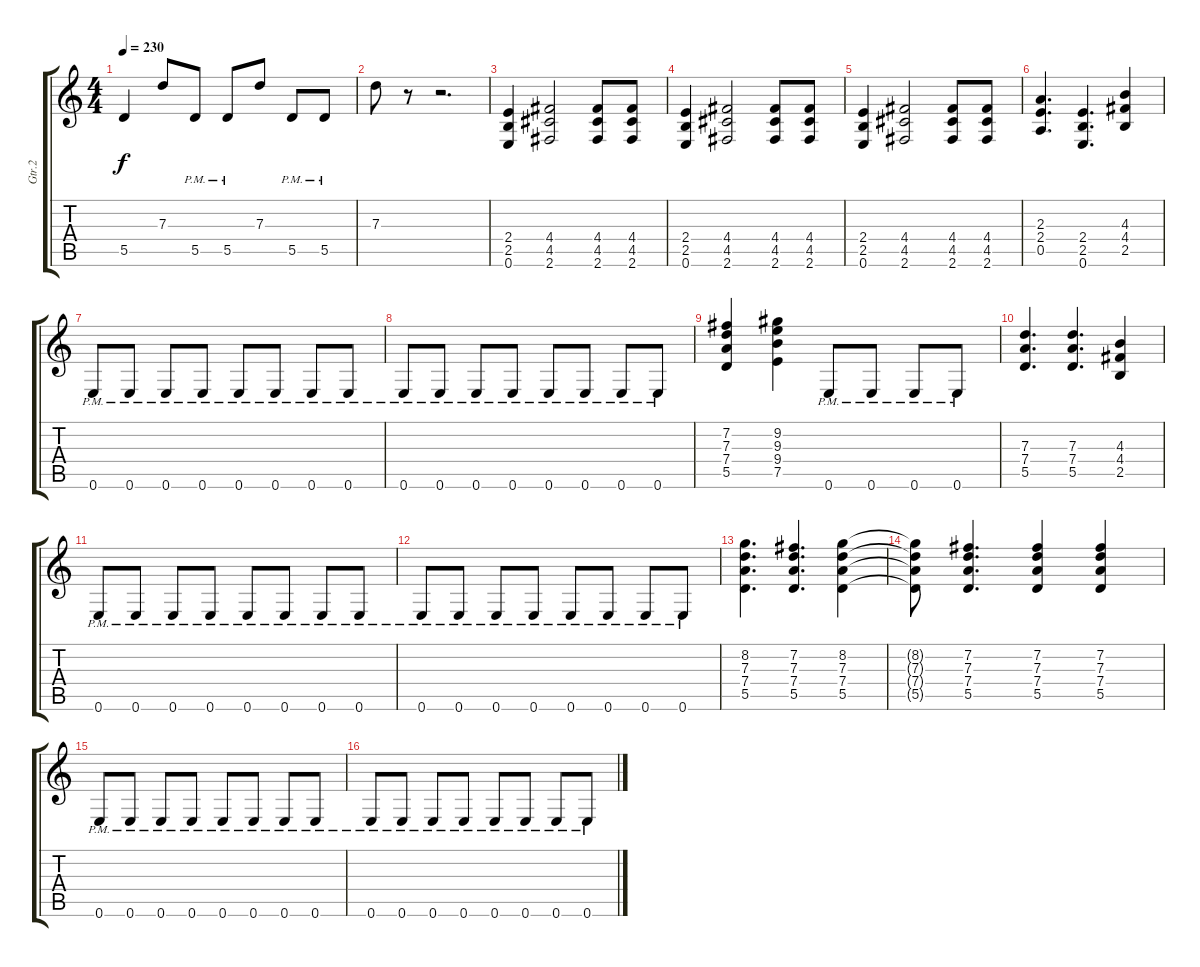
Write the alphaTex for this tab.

\track ("Gtr.2" "Gtr.2") {instrument distortionguitar}
\staff {score tabs}
\tuning (E4 B3 G3 D3 A2 E2) {hide}
\ts (4 4)
\tempo 230
\clef g2
\ks c
5.5.4{dy f} 7.3.8 5.5{pm}.8 5.5{pm}.8 7.3.8 5.5{pm}.8 5.5{pm}.8 |
7.3.8 r.8 r.2{d} |
(2.4 2.5 0.6).4 (4.4 4.5 2.6).2 (4.4 4.5 2.6).8 (4.4 4.5 2.6).8 |
(2.4 2.5 0.6).4 (4.4 4.5 2.6).2 (4.4 4.5 2.6).8 (4.4 4.5 2.6).8 |
(2.4 2.5 0.6).4 (4.4 4.5 2.6).2 (4.4 4.5 2.6).8 (4.4 4.5 2.6).8 |
(2.3 2.4 0.5).4{d} (2.4 2.5 0.6).4{d} (4.3 4.4 2.5).4 |
0.6{pm}.8 0.6{pm}.8 0.6{pm}.8 0.6{pm}.8 0.6{pm}.8 0.6{pm}.8 0.6{pm}.8 0.6{pm}.8 |
0.6{pm}.8 0.6{pm}.8 0.6{pm}.8 0.6{pm}.8 0.6{pm}.8 0.6{pm}.8 0.6{pm}.8 0.6{pm}.8 |
(7.2 7.3 7.4 5.5).4 (9.2 9.3 9.4 7.5).4 0.6{pm}.8 0.6{pm}.8 0.6{pm}.8 0.6{pm}.8 |
(7.3 7.4 5.5).4{d} (7.3 7.4 5.5).4{d} (4.3 4.4 2.5).4 |
0.6{pm}.8 0.6{pm}.8 0.6{pm}.8 0.6{pm}.8 0.6{pm}.8 0.6{pm}.8 0.6{pm}.8 0.6{pm}.8 |
0.6{pm}.8 0.6{pm}.8 0.6{pm}.8 0.6{pm}.8 0.6{pm}.8 0.6{pm}.8 0.6{pm}.8 0.6{pm}.8 |
(8.2 7.3 7.4 5.5).4{d} (7.2 7.3 7.4 5.5).4{d} (8.2 7.3 7.4 5.5).4 |
(8.2{t} 7.3{t} 7.4{t} 5.5{t}).8 (7.2 7.3 7.4 5.5).4{d} (7.2 7.3 7.4 5.5).4 (7.2 7.3 7.4 5.5).4 |
0.6{pm}.8 0.6{pm}.8 0.6{pm}.8 0.6{pm}.8 0.6{pm}.8 0.6{pm}.8 0.6{pm}.8 0.6{pm}.8 |
0.6{pm}.8 0.6{pm}.8 0.6{pm}.8 0.6{pm}.8 0.6{pm}.8 0.6{pm}.8 0.6{pm}.8 0.6{pm}.8
